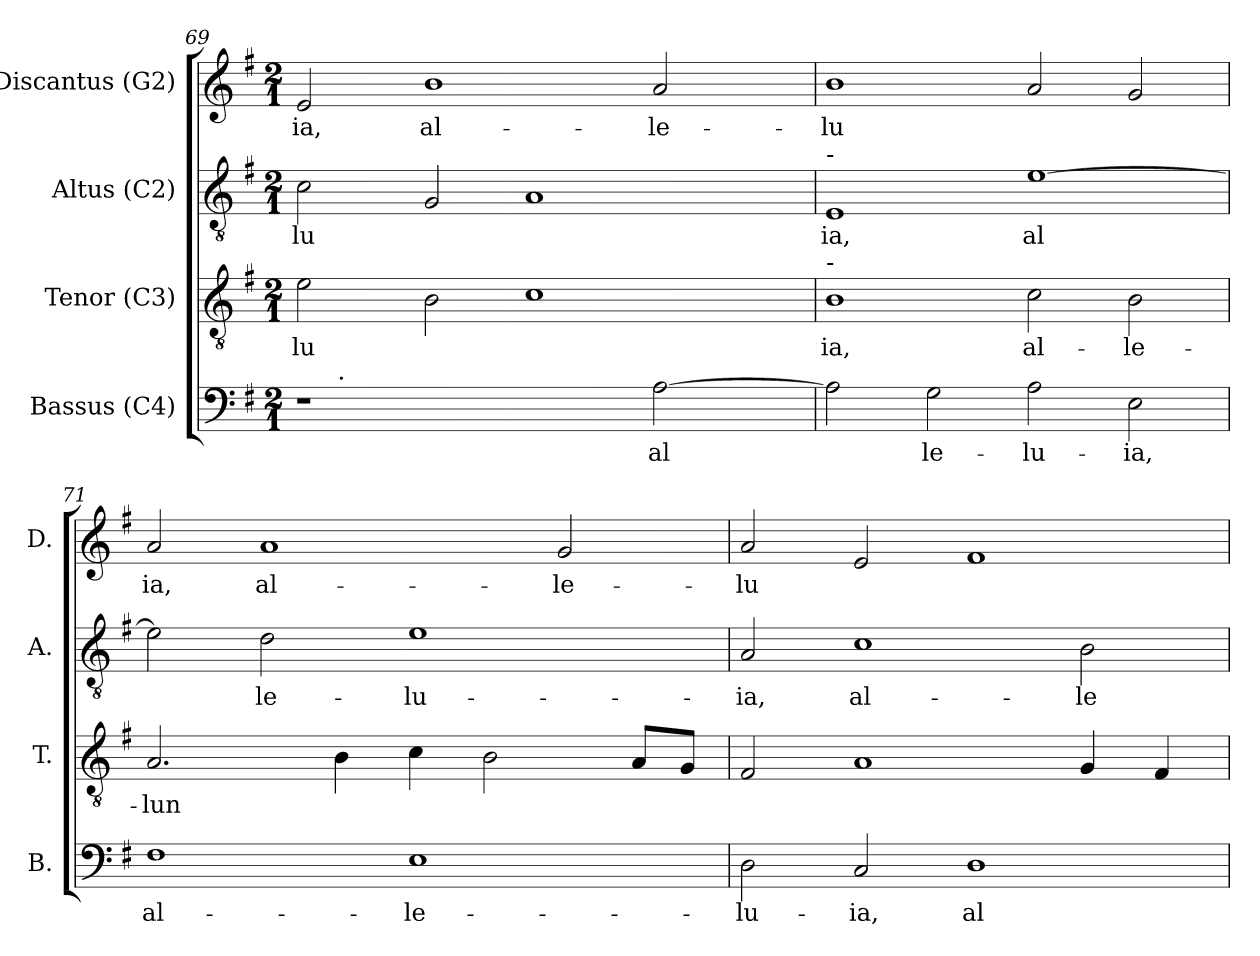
**kern	**text	**kern	**text	**kern	**text	**kern	**text
*part4	*part4	*part3	*part3	*part2	*part2	*part1	*part1
*staff4	*staff4	*staff3	*staff3	*staff2	*staff2	*staff1	*staff1
*I"Bassus (C4)	*	*I"Tenor (C3)	*	*I"Altus (C2)	*	*I"Discantus (G2)	*
*I'B.	*	*I'T.	*	*I'A.	*	*I'D.	*
*clefF4	*	*clefGv2	*	*clefGv2	*	*clefG2	*
*k[f#]	*	*k[f#]	*	*k[f#]	*	*k[f#]	*
*G:	*	*G:	*	*G:	*	*G:	*
*M2/1	*	*M2/1	*	*M2/1	*	*M2/1	*
=69	=69	=69	=69	=69	=69	=69	=69
!	!	!	!LO:LY:b:cj	!	!LO:LY:b:cj	!	!LO:LY:b:cj
*^	*	*	*	*	*	*	*
1r	16..ryy	.	2e\	-lu-	2c\	-lu-	2e/	-ia,
!	!LO:TX:a:t=.	!	!	!	!	!	!	!
.	1ryy	.	.	.	.	.	.	.
!	!	!	!	!LO:LY:b:cj	!	!LO:LY:b:cj	!	!LO:LY:b:cj
.	.	.	2B\	--	2G/	--	1b	al-
!	!	!	!	!LO:LY:b:cj	!	!LO:LY:b:cj	!	!
2ryy	.	.	1c	--	1A	--	.	.
.	2ryy	.	.	.	.	.	.	.
!	!	!LO:LY:b:cj	!	!	!	!	!	!LO:LY:b:cj
[<2A\	.	al-	.	.	.	.	2a/	-le-
.	4ryy	.	.	.	.	.	.	.
.	8ryy	.	.	.	.	.	.	.
.	64ryy	.	.	.	.	.	.	.
!!LO:LB:g=z
=70	=70	=70	=70	=70	=70	=70	=70	=70
!	!	!	!	!	!LO:TX:a:t=-	!	!	!
!	!	!	!LO:TX:a:t=-	!	!	!	!	!
!LO:TX:a:t=-	!	!	!	!	!	!	!	!
!	!	!LO:LY:b:cj	!	!LO:LY:b:cj	!	!LO:LY:b:cj	!	!LO:LY:b:cj
*v	*v	*	*	*	*	*	*	*
2A\]	--	1B	-ia,	1E	-ia,	1b	-lu-
!	!LO:LY:b:cj	!	!	!	!	!	!
2G\	-le-	.	.	.	.	.	.
!	!LO:LY:b:cj	!	!LO:LY:b:cj	!	!LO:LY:b:cj	!	!LO:LY:b:cj
2A\	-lu-	2c\	al-	[>1e	al-	2a/	--
!	!LO:LY:b:cj	!	!LO:LY:b:cj	!	!	!	!LO:LY:b:cj
2E\	-ia,	2B\	-le-	.	.	2g/	--
=71	=71	=71	=71	=71	=71	=71	=71
!	!LO:LY:b:cj	!	!LO:LY:b:cj	!	!LO:LY:b:cj	!	!LO:LY:b:cj
1F#	al-	2.A/	-lun-	2e\]	--	2a/	-ia,
!	!	!	!	!	!LO:LY:b:cj	!	!LO:LY:b:cj
.	.	.	.	2d\	-le-	1a	al-
!	!	!	!LO:LY:b:cj	!	!	!	!
.	.	4B\	--	.	.	.	.
!	!LO:LY:b:cj	!	!LO:LY:b:cj	!	!LO:LY:b:cj	!	!
1E	-le-	4c\	--	1e	-lu-	.	.
!	!	!	!LO:LY:b:cj	!	!	!	!
.	.	2B\	--	.	.	.	.
!	!	!	!	!	!	!	!LO:LY:b:cj
.	.	.	.	.	.	2g/	-le-
!	!	!	!LO:LY:b:cj	!	!	!	!
.	.	8A/L	--	.	.	.	.
!	!	!	!LO:LY:b:cj	!	!	!	!
.	.	8G/J	--	.	.	.	.
=72	=72	=72	=72	=72	=72	=72	=72
!	!LO:LY:b:cj	!	!LO:LY:b:cj	!	!LO:LY:b:cj	!	!LO:LY:b:cj
2D\	-lu-	2F#/	--	2A/	-ia,	2a/	-lu-
!	!LO:LY:b:cj	!	!LO:LY:b:cj	!	!LO:LY:b:cj	!	!LO:LY:b:cj
2C/	-ia,	1A	--	1c	al-	2e/	--
!	!LO:LY:b:cj	!	!	!	!	!	!LO:LY:b:cj
1D	al-	.	.	.	.	1f#	--
!	!	!	!LO:LY:b:cj	!	!LO:LY:b:cj	!	!
.	.	4G/	--	2B\	-le-	.	.
!	!	!	!LO:LY:b:cj	!	!	!	!
.	.	4F#/	--	.	.	.	.
=	=	=	=	=	=	=	=
*-	*-	*-	*-	*-	*-	*-	*-
